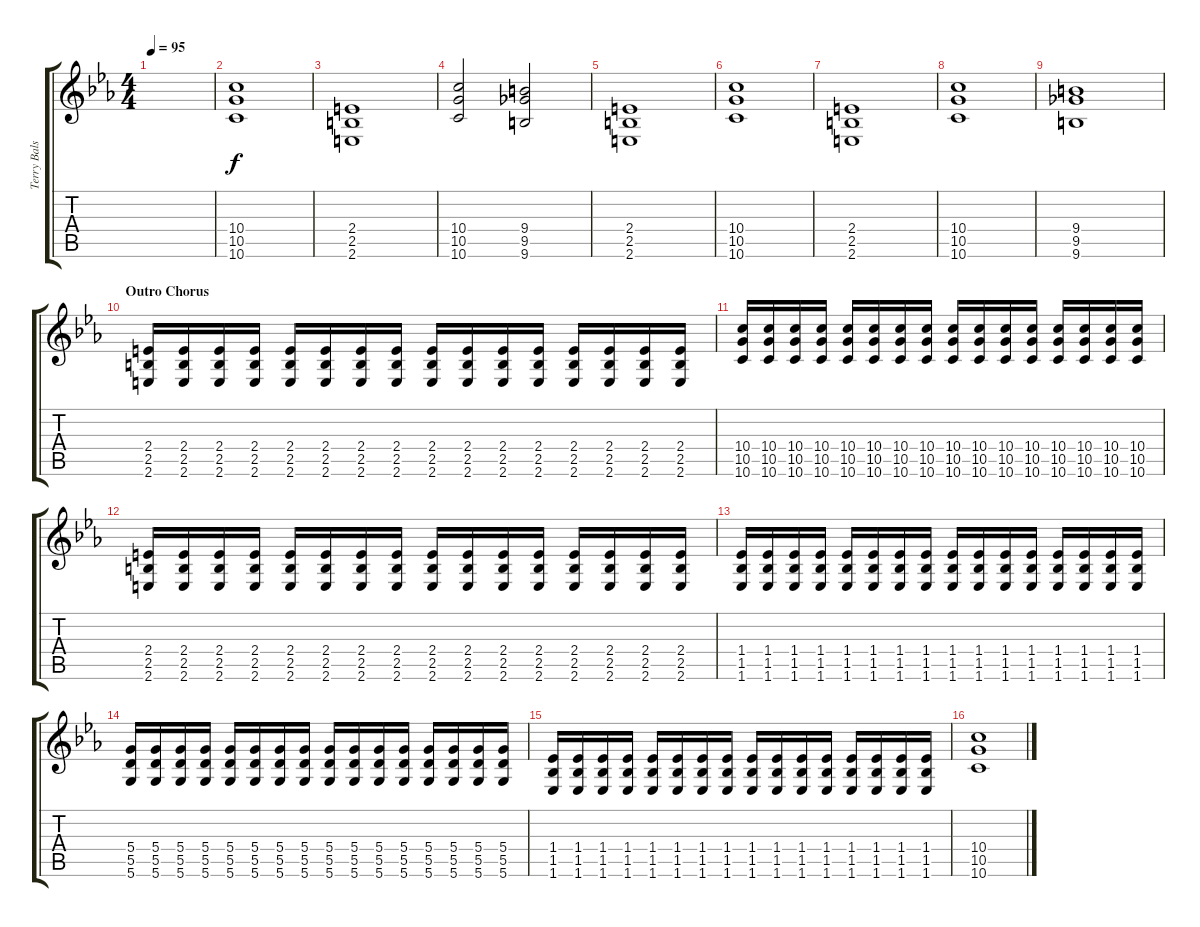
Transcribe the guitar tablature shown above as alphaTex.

\track ("Terry Balsamo" "Terry Bals") {instrument overdrivenguitar}
\staff {score tabs}
\tuning (E4 B3 G3 D3 A2 D2) {hide}
\ts (4 4)
\tempo 95
\clef g2
\ks eb
|
(10.4 10.5 10.6).1 |
(2.4 2.5 2.6).1 |
(10.4 10.5 10.6).2 (9.4 9.5 9.6).2 |
(2.4 2.5 2.6).1 |
(10.4 10.5 10.6).1 |
(2.4 2.5 2.6).1 |
(10.4 10.5 10.6).1 |
(9.4 9.5 9.6).1 |
\section ("" "Outro Chorus")
(2.4 2.5 2.6).16 (2.4 2.5 2.6).16 (2.4 2.5 2.6).16 (2.4 2.5 2.6).16 (2.4 2.5 2.6).16 (2.4 2.5 2.6).16 (2.4 2.5 2.6).16 (2.4 2.5 2.6).16 (2.4 2.5 2.6).16 (2.4 2.5 2.6).16 (2.4 2.5 2.6).16 (2.4 2.5 2.6).16 (2.4 2.5 2.6).16 (2.4 2.5 2.6).16 (2.4 2.5 2.6).16 (2.4 2.5 2.6).16 |
(10.4 10.5 10.6).16 (10.4 10.5 10.6).16 (10.4 10.5 10.6).16 (10.4 10.5 10.6).16 (10.4 10.5 10.6).16 (10.4 10.5 10.6).16 (10.4 10.5 10.6).16 (10.4 10.5 10.6).16 (10.4 10.5 10.6).16 (10.4 10.5 10.6).16 (10.4 10.5 10.6).16 (10.4 10.5 10.6).16 (10.4 10.5 10.6).16 (10.4 10.5 10.6).16 (10.4 10.5 10.6).16 (10.4 10.5 10.6).16 |
(2.4 2.5 2.6).16 (2.4 2.5 2.6).16 (2.4 2.5 2.6).16 (2.4 2.5 2.6).16 (2.4 2.5 2.6).16 (2.4 2.5 2.6).16 (2.4 2.5 2.6).16 (2.4 2.5 2.6).16 (2.4 2.5 2.6).16 (2.4 2.5 2.6).16 (2.4 2.5 2.6).16 (2.4 2.5 2.6).16 (2.4 2.5 2.6).16 (2.4 2.5 2.6).16 (2.4 2.5 2.6).16 (2.4 2.5 2.6).16 |
(1.4 1.5 1.6).16 (1.4 1.5 1.6).16 (1.4 1.5 1.6).16 (1.4 1.5 1.6).16 (1.4 1.5 1.6).16 (1.4 1.5 1.6).16 (1.4 1.5 1.6).16 (1.4 1.5 1.6).16 (1.4 1.5 1.6).16 (1.4 1.5 1.6).16 (1.4 1.5 1.6).16 (1.4 1.5 1.6).16 (1.4 1.5 1.6).16 (1.4 1.5 1.6).16 (1.4 1.5 1.6).16 (1.4 1.5 1.6).16 |
(5.4 5.5 5.6).16 (5.4 5.5 5.6).16 (5.4 5.5 5.6).16 (5.4 5.5 5.6).16 (5.4 5.5 5.6).16 (5.4 5.5 5.6).16 (5.4 5.5 5.6).16 (5.4 5.5 5.6).16 (5.4 5.5 5.6).16 (5.4 5.5 5.6).16 (5.4 5.5 5.6).16 (5.4 5.5 5.6).16 (5.4 5.5 5.6).16 (5.4 5.5 5.6).16 (5.4 5.5 5.6).16 (5.4 5.5 5.6).16 |
(1.4 1.5 1.6).16 (1.4 1.5 1.6).16 (1.4 1.5 1.6).16 (1.4 1.5 1.6).16 (1.4 1.5 1.6).16 (1.4 1.5 1.6).16 (1.4 1.5 1.6).16 (1.4 1.5 1.6).16 (1.4 1.5 1.6).16 (1.4 1.5 1.6).16 (1.4 1.5 1.6).16 (1.4 1.5 1.6).16 (1.4 1.5 1.6).16 (1.4 1.5 1.6).16 (1.4 1.5 1.6).16 (1.4 1.5 1.6).16 |
(10.4 10.5 10.6).1
